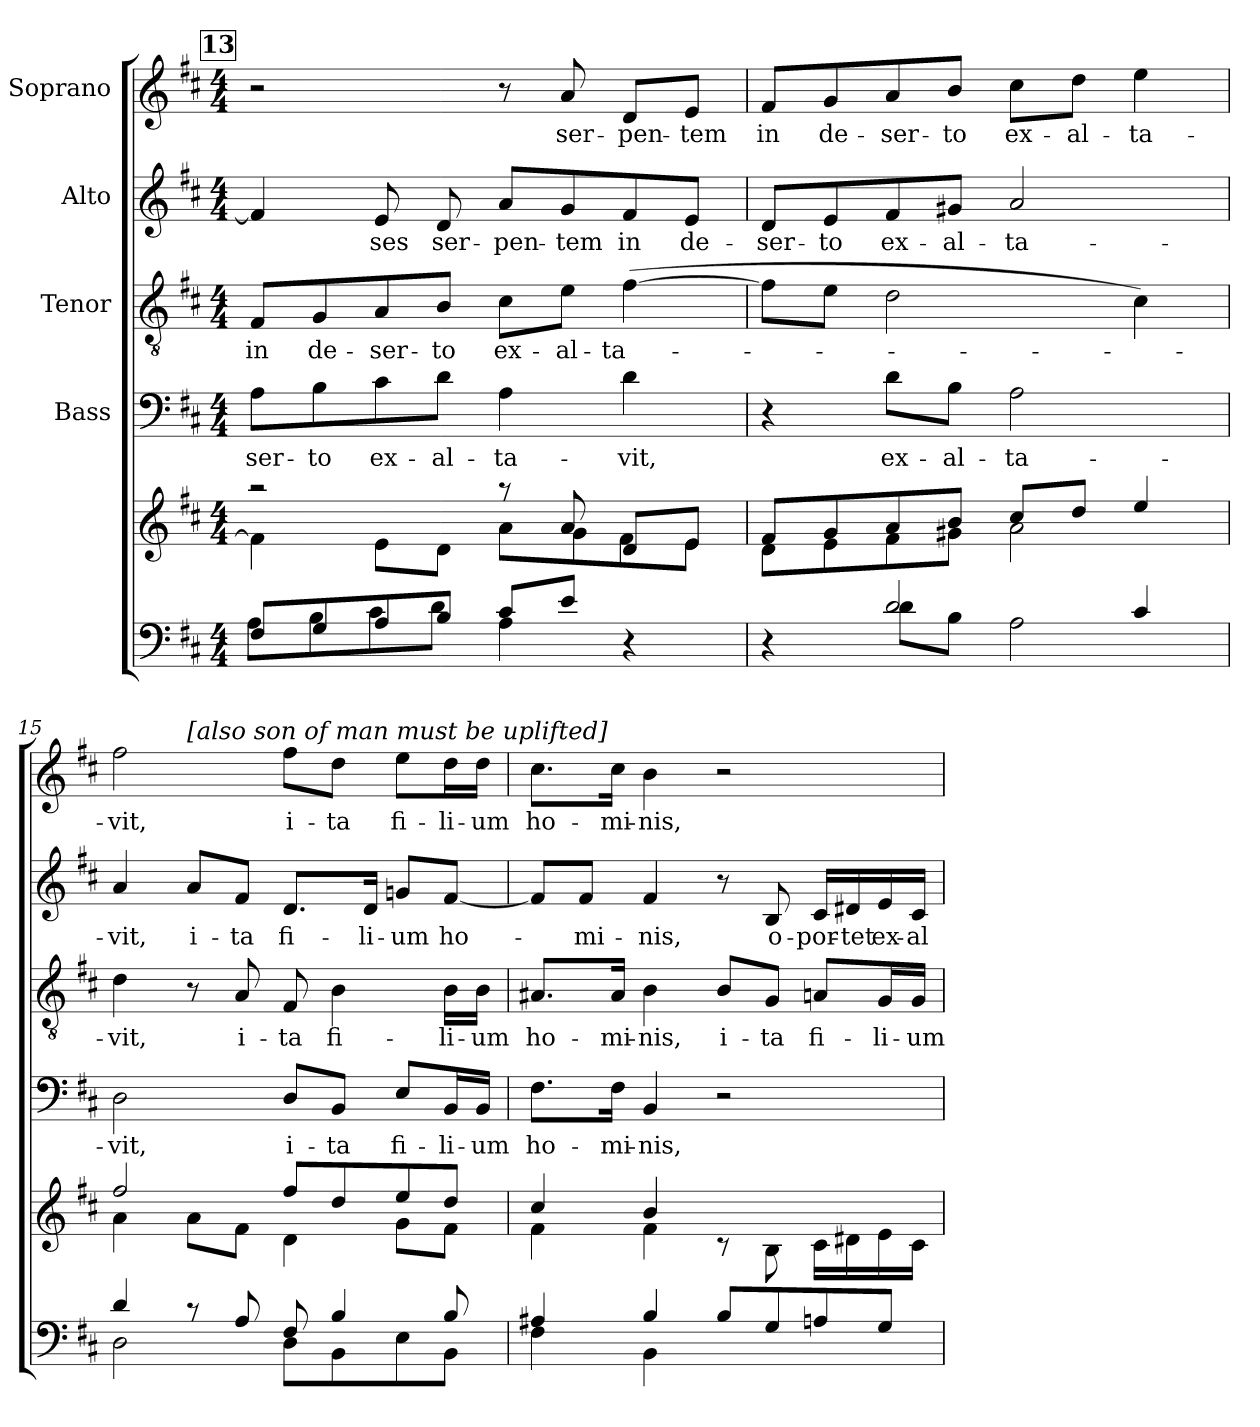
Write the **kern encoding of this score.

**kern	**kern	**kern	**text	**kern	**text	**kern	**text	**kern	**text
*part5	*part5	*part4	*part4	*part3	*part3	*part2	*part2	*part1	*part1
*staff6	*staff5	*staff4	*staff4	*staff3	*staff3	*staff2	*staff2	*staff1	*staff1
*	*	*I"Bass	*	*I"Tenor	*	*I"Alto	*	*I"Soprano	*
!!LO:LB:g=z
*clefF4	*clefG2	*clefF4	*	*clefGv2	*	*clefG2	*	*clefG2	*
*k[f#c#]	*k[f#c#]	*k[f#c#]	*	*k[f#c#]	*	*k[f#c#]	*	*k[f#c#]	*
*D:	*D:	*D:	*	*D:	*	*D:	*	*D:	*
*M4/4	*M4/4	*M4/4	*	*M4/4	*	*M4/4	*	*M4/4	*
!!LO:REH:place=s1:a:B:fs=10.2:t=13
=13	=13	=13	=13	=13	=13	=13	=13	=13	=13
*^	*^	*	*	*	*	*	*	*	*
8F#/L	8A\L	2raa	4f#\]	8A\L	-ser-	8F#/L	in	4f#/]	.	2r	.
8G/	8B\	.	.	8B\	-to	8G/	de-	.	.	.	.
8A/	8c#\	.	8e\L	8c#\	ex-	8A/	-ser-	8e/	-ses	.	.
8B/J	8d\J	.	8d\J	8d\J	-al-	8B/J	-to	8d/	ser-	.	.
8c#/L	4A\	8raa	8a\L	4A\	-ta-	8c#\L	ex-	8a/L	-pen-	8r	.
8e/J	.	8a/	8g\	.	.	8e\J	-al-	8g/	-tem	8a/	ser-
4r	4ryy	8d/L	8f#\	4d\	-vit,	([4f#\	-ta-	8f#/	in	8d/L	-pen-
.	.	8e/J	8e\J	.	.	.	.	8e/J	de-	8e/J	-tem
=14	=14	=14	=14	=14	=14	=14	=14	=14	=14	=14	=14
4r	4ryy	8f#/L	8d\L	4r	.	8f#\L]	.	8d/L	-ser-	8f#/L	in
.	.	8g/	8e\	.	.	8e\J	.	8e/	-to	8g/	de-
2d/	8d\L	8a/	8f#\	8d\L	ex-	2d\	.	8f#/	ex-	8a/	-ser-
.	8B\J	8b/J	8g#X\J	8B\J	-al-	.	.	8g#X/J	-al-	8b/J	-to
.	2A\	8cc#/L	2a\	2A\	-ta-	.	.	2a/	-ta-	8cc#\L	ex-
.	.	8dd/J	.	.	.	.	.	.	.	8dd\J	-al-
4c#/	.	4ee/	.	.	.	4c#\)	.	.	.	4ee\	-ta-
=15	=15	=15	=15	=15	=15	=15	=15	=15	=15	=15	=15
*	*	*	*	*	*	*	*	*	*	*^	*
4d/	2D\	2ff#/	4a\	2D\	-vit,	4d\	-vit,	4a/	-vit,	2ff#\	4ryy	-vit,
!	!	!	!	!	!	!	!	!	!	!	!LO:TX:a:t=[also son of man must be uplifted]	!
8rc	.	.	8a\L	.	.	8r	.	8a/L	i-	.	2.ryy	.
8A/	.	.	8f#\J	.	.	8A/	i-	8f#/J	-ta	.	.	.
8F#/	8D\L	8ff#/L	4d\	8D/L	i-	8F#/	-ta	8.d/L	fi-	8ff#\L	.	i-
4B/	8BB\	8dd/	.	8BB/J	-ta	4B\	fi-	.	.	8dd\J	.	-ta
.	.	.	.	.	.	.	.	16d/Jk	-li-	.	.	.
.	8E\	8ee/	8g\L	8E/L	fi-	.	.	8gn/L	-um	8ee\L	.	fi-
8B/	8BB\J	8dd/J	8f#\J	16BB/L	-li-	16B\LL	-li-	[8f#/J	ho-	16dd\L	.	-li-
.	.	.	.	16BB/JJ	-um	16B\JJ	-um	.	.	16dd\JJ	.	-um
*	*	*	*	*	*	*	*	*	*	*v	*v	*
=16	=16	=16	=16	=16	=16	=16	=16	=16	=16	=16	=16
4A#X/	4F#\	4cc#/	4f#\	8.F#\L	ho-	8.A#X/L	ho-	8f#/L]	.	8.cc#\L	ho-
.	.	.	.	.	.	.	.	8f#/J	-mi-	.	.
.	.	.	.	16F#\Jk	-mi-	16A#/Jk	-mi-	.	.	16cc#\Jk	-mi-
4B/	4BB\	4b/	4f#\	4BB/	-nis,	4B\	-nis,	4f#/	-nis,	4b\	-nis,
8B/L	2ryy	2ryy	8rc	2r	.	8B/L	i-	8r	.	2r	.
8G/	.	.	8B\	.	.	8G/J	-ta	8B/	o-	.	.
8An/	.	.	16c#\LL	.	.	8An/L	fi-	16c#/LL	-por-	.	.
.	.	.	16d#X\	.	.	.	.	16d#X/	-tet	.	.
8G/J	.	.	16e\	.	.	16G/L	-li-	16e/	ex-	.	.
.	.	.	16c#\JJ	.	.	16G/JJ	-um	16c#/JJ	-al-	.	.
*v	*v	*	*	*	*	*	*	*	*	*	*
*	*v	*v	*	*	*	*	*	*	*	*
=	=	=	=	=	=	=	=	=	=
*-	*-	*-	*-	*-	*-	*-	*-	*-	*-
